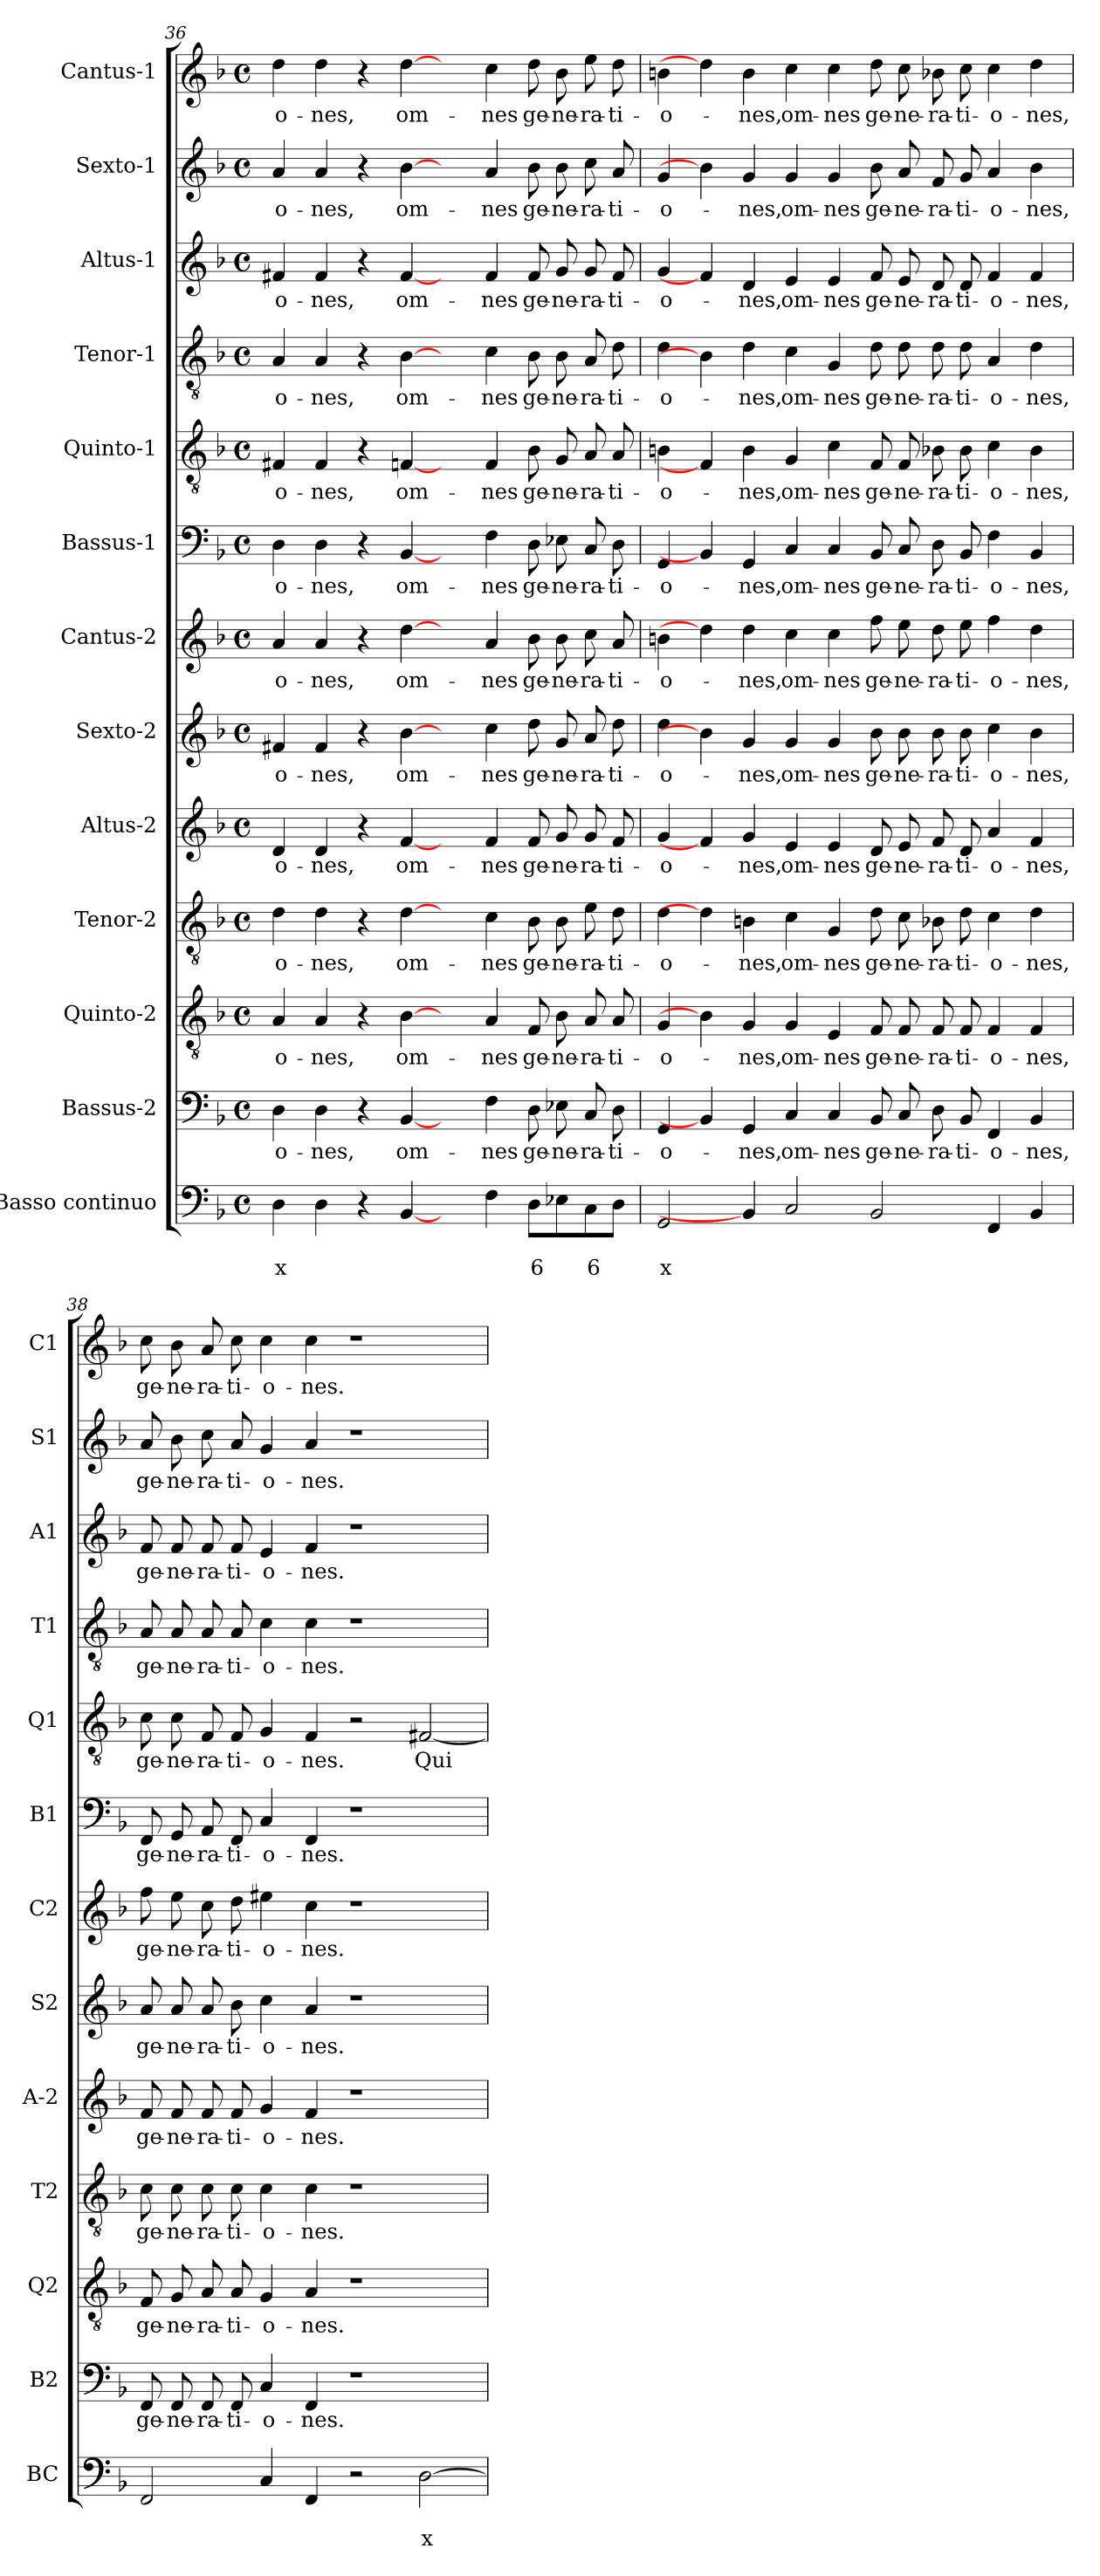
**kern	**text	**text	**kern	**text	**kern	**text	**kern	**text	**kern	**text	**kern	**text	**kern	**text	**kern	**text	**kern	**text	**kern	**text	**kern	**text	**kern	**text	**kern	**text
*part13	*part13	*part13	*part12	*part12	*part11	*part11	*part10	*part10	*part9	*part9	*part8	*part8	*part7	*part7	*part6	*part6	*part5	*part5	*part4	*part4	*part3	*part3	*part2	*part2	*part1	*part1
*staff13	*staff13	*staff13	*staff12	*staff12	*staff11	*staff11	*staff10	*staff10	*staff9	*staff9	*staff8	*staff8	*staff7	*staff7	*staff6	*staff6	*staff5	*staff5	*staff4	*staff4	*staff3	*staff3	*staff2	*staff2	*staff1	*staff1
*I"Basso continuo	*	*	*I"Bassus-2	*	*I"Quinto-2	*	*I"Tenor-2	*	*I"Altus-2	*	*I"Sexto-2	*	*I"Cantus-2	*	*I"Bassus-1	*	*I"Quinto-1	*	*I"Tenor-1	*	*I"Altus-1	*	*I"Sexto-1	*	*I"Cantus-1	*
*I'BC	*	*	*I'B2	*	*I'Q2	*	*I'T2	*	*I'A-2	*	*I'S2	*	*I'C2	*	*I'B1	*	*I'Q1	*	*I'T1	*	*I'A1	*	*I'S1	*	*I'C1	*
*clefF4	*	*	*clefF4	*	*clefGv2	*	*clefGv2	*	*clefG2	*	*clefG2	*	*clefG2	*	*clefF4	*	*clefGv2	*	*clefGv2	*	*clefG2	*	*clefG2	*	*clefG2	*
*k[b-]	*	*	*k[b-]	*	*k[b-]	*	*k[b-]	*	*k[b-]	*	*k[b-]	*	*k[b-]	*	*k[b-]	*	*k[b-]	*	*k[b-]	*	*k[b-]	*	*k[b-]	*	*k[b-]	*
*F:	*	*	*F:	*	*F:	*	*F:	*	*F:	*	*F:	*	*F:	*	*F:	*	*F:	*	*F:	*	*F:	*	*F:	*	*F:	*
*M4/4	*	*	*M4/4	*	*M4/4	*	*M4/4	*	*M4/4	*	*M4/4	*	*M4/4	*	*M4/4	*	*M4/4	*	*M4/4	*	*M4/4	*	*M4/4	*	*M4/4	*
*met(c)	*	*	*met(c)	*	*met(c)	*	*met(c)	*	*met(c)	*	*met(c)	*	*met(c)	*	*met(c)	*	*met(c)	*	*met(c)	*	*met(c)	*	*met(c)	*	*met(c)	*
=36	=36	=36	=36	=36	=36	=36	=36	=36	=36	=36	=36	=36	=36	=36	=36	=36	=36	=36	=36	=36	=36	=36	=36	=36	=36	=36
!	!	!LO:LY:b	!	!LO:LY:b	!	!LO:LY:b	!	!LO:LY:b	!	!LO:LY:b	!	!LO:LY:b	!	!LO:LY:b	!	!LO:LY:b	!	!LO:LY:b	!	!LO:LY:b	!	!LO:LY:b	!	!LO:LY:b	!	!LO:LY:b
4D\	.	x	4D\	-o-	4A/	-o-	4d\	-o-	4d/	-o-	4f#X/	-o-	4a/	-o-	4D\	-o-	4F#X/	-o-	4A/	-o-	4f#X/	-o-	4a/	-o-	4dd\	-o-
!	!	!	!	!LO:LY:b	!	!LO:LY:b	!	!LO:LY:b	!	!LO:LY:b	!	!LO:LY:b	!	!LO:LY:b	!	!LO:LY:b	!	!LO:LY:b	!	!LO:LY:b	!	!LO:LY:b	!	!LO:LY:b	!	!LO:LY:b
4D\	.	.	4D\	-nes,	4A/	-nes,	4d\	-nes,	4d/	-nes,	4f#/	-nes,	4a/	-nes,	4D\	-nes,	4F#/	-nes,	4A/	-nes,	4f#/	-nes,	4a/	-nes,	4dd\	-nes,
4r	.	.	4r	.	4r	.	4r	.	4r	.	4r	.	4r	.	4r	.	4r	.	4r	.	4r	.	4r	.	4r	.
!	!	!	!	!LO:LY:b	!	!LO:LY:b	!	!LO:LY:b	!	!LO:LY:b	!	!LO:LY:b	!	!LO:LY:b	!	!LO:LY:b	!	!LO:LY:b	!	!LO:LY:b	!	!LO:LY:b	!	!LO:LY:b	!	!LO:LY:b
[4BB-/	.	.	[4BB-/	om-	[4B-\	om-	[4d\	om-	[4f/	om-	[4b-\	om-	[4dd\	om-	[4BB-/	om-	[4Fn/	om-	[4B-\	om-	[4f#/	om-	[4b-\	om-	[4dd\	om-
4ryy	.	.	4ryy	.	4ryy	.	4ryy	.	4ryy	.	4ryy	.	4ryy	.	4ryy	.	4ryy	.	4ryy	.	4ryy	.	4ryy	.	4ryy	.
!	!	!	!	!LO:LY:b	!	!LO:LY:b	!	!LO:LY:b	!	!LO:LY:b	!	!LO:LY:b	!	!LO:LY:b	!	!LO:LY:b	!	!LO:LY:b	!	!LO:LY:b	!	!LO:LY:b	!	!LO:LY:b	!	!LO:LY:b
4F\	.	.	4F\	-nes	4A/	-nes	4c\	-nes	4f/	-nes	4cc\	-nes	4a/	-nes	4F\	-nes	4F/	-nes	4c\	-nes	4f#/	-nes	4a/	-nes	4cc\	-nes
!	!	!LO:LY:b	!	!LO:LY:b	!	!LO:LY:b	!	!LO:LY:b	!	!LO:LY:b	!	!LO:LY:b	!	!LO:LY:b	!	!LO:LY:b	!	!LO:LY:b	!	!LO:LY:b	!	!LO:LY:b	!	!LO:LY:b	!	!LO:LY:b
8D\L	.	6	8D\	ge-	8F/	ge-	8B-\	ge-	8f/	ge-	8dd\	ge-	8b-\	ge-	8D\	ge-	8B-\	ge-	8B-\	ge-	8f#/	ge-	8b-\	ge-	8dd\	ge-
!	!	!	!	!LO:LY:b	!	!LO:LY:b	!	!LO:LY:b	!	!LO:LY:b	!	!LO:LY:b	!	!LO:LY:b	!	!LO:LY:b	!	!LO:LY:b	!	!LO:LY:b	!	!LO:LY:b	!	!LO:LY:b	!	!LO:LY:b
8E-X\	.	.	8E-X\	-ne-	8B-\	-ne-	8B-\	-ne-	8g/	-ne-	8g/	-ne-	8b-\	-ne-	8E-X\	-ne-	8G/	-ne-	8B-\	-ne-	8g/	-ne-	8b-\	-ne-	8b-\	-ne-
!	!	!LO:LY:b	!	!LO:LY:b	!	!LO:LY:b	!	!LO:LY:b	!	!LO:LY:b	!	!LO:LY:b	!	!LO:LY:b	!	!LO:LY:b	!	!LO:LY:b	!	!LO:LY:b	!	!LO:LY:b	!	!LO:LY:b	!	!LO:LY:b
8C\	.	6	8C/	-ra-	8A/	-ra-	8e\	-ra-	8g/	-ra-	8a/	-ra-	8cc\	-ra-	8C/	-ra-	8A/	-ra-	8A/	-ra-	8g/	-ra-	8cc\	-ra-	8ee\	-ra-
!	!	!	!	!LO:LY:b	!	!LO:LY:b	!	!LO:LY:b	!	!LO:LY:b	!	!LO:LY:b	!	!LO:LY:b	!	!LO:LY:b	!	!LO:LY:b	!	!LO:LY:b	!	!LO:LY:b	!	!LO:LY:b	!	!LO:LY:b
8D\J	.	.	8D\	-ti-	8A/	-ti-	8d\	-ti-	8f/	-ti-	8dd\	-ti-	8a/	-ti-	8D\	-ti-	8A/	-ti-	8d\	-ti-	8f#/	-ti-	8a/	-ti-	8dd\	-ti-
!!LO:PB:g=z
=37	=37	=37	=37	=37	=37	=37	=37	=37	=37	=37	=37	=37	=37	=37	=37	=37	=37	=37	=37	=37	=37	=37	=37	=37	=37	=37
!	!	!LO:LY:b	!	!LO:LY:b	!	!LO:LY:b	!	!LO:LY:b	!	!LO:LY:b	!	!LO:LY:b	!	!LO:LY:b	!	!LO:LY:b	!	!LO:LY:b	!	!LO:LY:b	!	!LO:LY:b	!	!LO:LY:b	!	!LO:LY:b
2GG/	.	x	4GG/	-o-	4G/	-o-	4d\	-o-	4g/	-o-	4dd\	-o-	4bn\	-o-	4GG/	-o-	4Bn\	-o-	4d\	-o-	4g/	-o-	4g/	-o-	4bn\	-o-
.	.	.	4BB-/]	.	4B-\]	.	4d\]	.	4f/]	.	4b-\]	.	4dd\]	.	4BB-/]	.	4F/]	.	4B-\]	.	4f#/]	.	4b-\]	.	4dd\]	.
!	!	!	!	!LO:LY:b	!	!LO:LY:b	!	!LO:LY:b	!	!LO:LY:b	!	!LO:LY:b	!	!LO:LY:b	!	!LO:LY:b	!	!LO:LY:b	!	!LO:LY:b	!	!LO:LY:b	!	!LO:LY:b	!	!LO:LY:b
4BB-/]	.	.	4GG/	-nes,	4G/	-nes,	4Bn\	-nes,	4g/	-nes,	4g/	-nes,	4dd\	-nes,	4GG/	-nes,	4B\	-nes,	4d\	-nes,	4d/	-nes,	4g/	-nes,	4b\	-nes,
!	!	!	!	!LO:LY:b	!	!LO:LY:b	!	!LO:LY:b	!	!LO:LY:b	!	!LO:LY:b	!	!LO:LY:b	!	!LO:LY:b	!	!LO:LY:b	!	!LO:LY:b	!	!LO:LY:b	!	!LO:LY:b	!	!LO:LY:b
2C/	.	.	4C/	om-	4G/	om-	4c\	om-	4e/	om-	4g/	om-	4cc\	om-	4C/	om-	4G/	om-	4c\	om-	4e/	om-	4g/	om-	4cc\	om-
!	!	!	!	!LO:LY:b	!	!LO:LY:b	!	!LO:LY:b	!	!LO:LY:b	!	!LO:LY:b	!	!LO:LY:b	!	!LO:LY:b	!	!LO:LY:b	!	!LO:LY:b	!	!LO:LY:b	!	!LO:LY:b	!	!LO:LY:b
.	.	.	4C/	-nes	4E/	-nes	4G/	-nes	4e/	-nes	4g/	-nes	4cc\	-nes	4C/	-nes	4c\	-nes	4G/	-nes	4e/	-nes	4g/	-nes	4cc\	-nes
!	!	!	!	!LO:LY:b	!	!LO:LY:b	!	!LO:LY:b	!	!LO:LY:b	!	!LO:LY:b	!	!LO:LY:b	!	!LO:LY:b	!	!LO:LY:b	!	!LO:LY:b	!	!LO:LY:b	!	!LO:LY:b	!	!LO:LY:b
2BB-/	.	.	8BB-/	ge-	8F/	ge-	8d\	ge-	8d/	ge-	8b-\	ge-	8ff\	ge-	8BB-/	ge-	8F/	ge-	8d\	ge-	8f/	ge-	8b-\	ge-	8dd\	ge-
!	!	!	!	!LO:LY:b	!	!LO:LY:b	!	!LO:LY:b	!	!LO:LY:b	!	!LO:LY:b	!	!LO:LY:b	!	!LO:LY:b	!	!LO:LY:b	!	!LO:LY:b	!	!LO:LY:b	!	!LO:LY:b	!	!LO:LY:b
.	.	.	8C/	-ne-	8F/	-ne-	8c\	-ne-	8e/	-ne-	8b-\	-ne-	8ee\	-ne-	8C/	-ne-	8F/	-ne-	8d\	-ne-	8e/	-ne-	8a/	-ne-	8cc\	-ne-
!	!	!	!	!LO:LY:b	!	!LO:LY:b	!	!LO:LY:b	!	!LO:LY:b	!	!LO:LY:b	!	!LO:LY:b	!	!LO:LY:b	!	!LO:LY:b	!	!LO:LY:b	!	!LO:LY:b	!	!LO:LY:b	!	!LO:LY:b
.	.	.	8D\	-ra-	8F/	-ra-	8B-X\	-ra-	8f/	-ra-	8b-\	-ra-	8dd\	-ra-	8D\	-ra-	8B-X\	-ra-	8d\	-ra-	8d/	-ra-	8f/	-ra-	8b-X\	-ra-
!	!	!	!	!LO:LY:b	!	!LO:LY:b	!	!LO:LY:b	!	!LO:LY:b	!	!LO:LY:b	!	!LO:LY:b	!	!LO:LY:b	!	!LO:LY:b	!	!LO:LY:b	!	!LO:LY:b	!	!LO:LY:b	!	!LO:LY:b
.	.	.	8BB-/	-ti-	8F/	-ti-	8d\	-ti-	8d/	-ti-	8b-\	-ti-	8ee\	-ti-	8BB-/	-ti-	8B-\	-ti-	8d\	-ti-	8d/	-ti-	8g/	-ti-	8cc\	-ti-
!	!	!	!	!LO:LY:b	!	!LO:LY:b	!	!LO:LY:b	!	!LO:LY:b	!	!LO:LY:b	!	!LO:LY:b	!	!LO:LY:b	!	!LO:LY:b	!	!LO:LY:b	!	!LO:LY:b	!	!LO:LY:b	!	!LO:LY:b
4FF/	.	.	4FF/	-o-	4F/	-o-	4c\	-o-	4a/	-o-	4cc\	-o-	4ff\	-o-	4F\	-o-	4c\	-o-	4A/	-o-	4f/	-o-	4a/	-o-	4cc\	-o-
!	!	!	!	!LO:LY:b	!	!LO:LY:b	!	!LO:LY:b	!	!LO:LY:b	!	!LO:LY:b	!	!LO:LY:b	!	!LO:LY:b	!	!LO:LY:b	!	!LO:LY:b	!	!LO:LY:b	!	!LO:LY:b	!	!LO:LY:b
4BB-/	.	.	4BB-/	-nes,	4F/	-nes,	4d\	-nes,	4f/	-nes,	4b-\	-nes,	4dd\	-nes,	4BB-/	-nes,	4B-\	-nes,	4d\	-nes,	4f/	-nes,	4b-\	-nes,	4dd\	-nes,
=38	=38	=38	=38	=38	=38	=38	=38	=38	=38	=38	=38	=38	=38	=38	=38	=38	=38	=38	=38	=38	=38	=38	=38	=38	=38	=38
!	!	!	!	!LO:LY:b	!	!LO:LY:b	!	!LO:LY:b	!	!LO:LY:b	!	!LO:LY:b	!	!LO:LY:b	!	!LO:LY:b	!	!LO:LY:b	!	!LO:LY:b	!	!LO:LY:b	!	!LO:LY:b	!	!LO:LY:b
2FF/	.	.	8FF/	ge-	8F/	ge-	8c\	ge-	8f/	ge-	8a/	ge-	8ff\	ge-	8FF/	ge-	8c\	ge-	8A/	ge-	8f/	ge-	8a/	ge-	8cc\	ge-
!	!	!	!	!LO:LY:b	!	!LO:LY:b	!	!LO:LY:b	!	!LO:LY:b	!	!LO:LY:b	!	!LO:LY:b	!	!LO:LY:b	!	!LO:LY:b	!	!LO:LY:b	!	!LO:LY:b	!	!LO:LY:b	!	!LO:LY:b
.	.	.	8FF/	-ne-	8G/	-ne-	8c\	-ne-	8f/	-ne-	8a/	-ne-	8ee\	-ne-	8GG/	-ne-	8c\	-ne-	8A/	-ne-	8f/	-ne-	8b-\	-ne-	8b-\	-ne-
!	!	!	!	!LO:LY:b	!	!LO:LY:b	!	!LO:LY:b	!	!LO:LY:b	!	!LO:LY:b	!	!LO:LY:b	!	!LO:LY:b	!	!LO:LY:b	!	!LO:LY:b	!	!LO:LY:b	!	!LO:LY:b	!	!LO:LY:b
.	.	.	8FF/	-ra-	8A/	-ra-	8c\	-ra-	8f/	-ra-	8a/	-ra-	8cc\	-ra-	8AA/	-ra-	8F/	-ra-	8A/	-ra-	8f/	-ra-	8cc\	-ra-	8a/	-ra-
!	!	!	!	!LO:LY:b	!	!LO:LY:b	!	!LO:LY:b	!	!LO:LY:b	!	!LO:LY:b	!	!LO:LY:b	!	!LO:LY:b	!	!LO:LY:b	!	!LO:LY:b	!	!LO:LY:b	!	!LO:LY:b	!	!LO:LY:b
.	.	.	8FF/	-ti-	8A/	-ti-	8c\	-ti-	8f/	-ti-	8b-\	-ti-	8dd\	-ti-	8FF/	-ti-	8F/	-ti-	8A/	-ti-	8f/	-ti-	8a/	-ti-	8cc\	-ti-
!	!	!	!	!LO:LY:b	!	!LO:LY:b	!	!LO:LY:b	!	!LO:LY:b	!	!LO:LY:b	!	!LO:LY:b	!	!LO:LY:b	!	!LO:LY:b	!	!LO:LY:b	!	!LO:LY:b	!	!LO:LY:b	!	!LO:LY:b
4C/	.	.	4C/	-o-	4G/	-o-	4c\	-o-	4g/	-o-	4cc\	-o-	4ee#X\	-o-	4C/	-o-	4G/	-o-	4c\	-o-	4e/	-o-	4g/	-o-	4cc\	-o-
!	!	!	!	!LO:LY:b	!	!LO:LY:b	!	!LO:LY:b	!	!LO:LY:b	!	!LO:LY:b	!	!LO:LY:b	!	!LO:LY:b	!	!LO:LY:b	!	!LO:LY:b	!	!LO:LY:b	!	!LO:LY:b	!	!LO:LY:b
4FF/	.	.	4FF/	-nes.	4A/	-nes.	4c\	-nes.	4f/	-nes.	4a/	-nes.	4cc\	-nes.	4FF/	-nes.	4F/	-nes.	4c\	-nes.	4f/	-nes.	4a/	-nes.	4cc\	-nes.
2r	.	.	1r	.	1r	.	1r	.	1r	.	1r	.	1r	.	1r	.	2r	.	1r	.	1r	.	1r	.	1r	.
!	!	!LO:LY:b	!	!	!	!	!	!	!	!	!	!	!	!	!	!	!	!LO:LY:b	!	!	!	!	!	!	!	!
[2D\	.	x	.	.	.	.	.	.	.	.	.	.	.	.	.	.	[2F#X/	Qui-	.	.	.	.	.	.	.	.
=	=	=	=	=	=	=	=	=	=	=	=	=	=	=	=	=	=	=	=	=	=	=	=	=	=	=
*-	*-	*-	*-	*-	*-	*-	*-	*-	*-	*-	*-	*-	*-	*-	*-	*-	*-	*-	*-	*-	*-	*-	*-	*-	*-	*-
